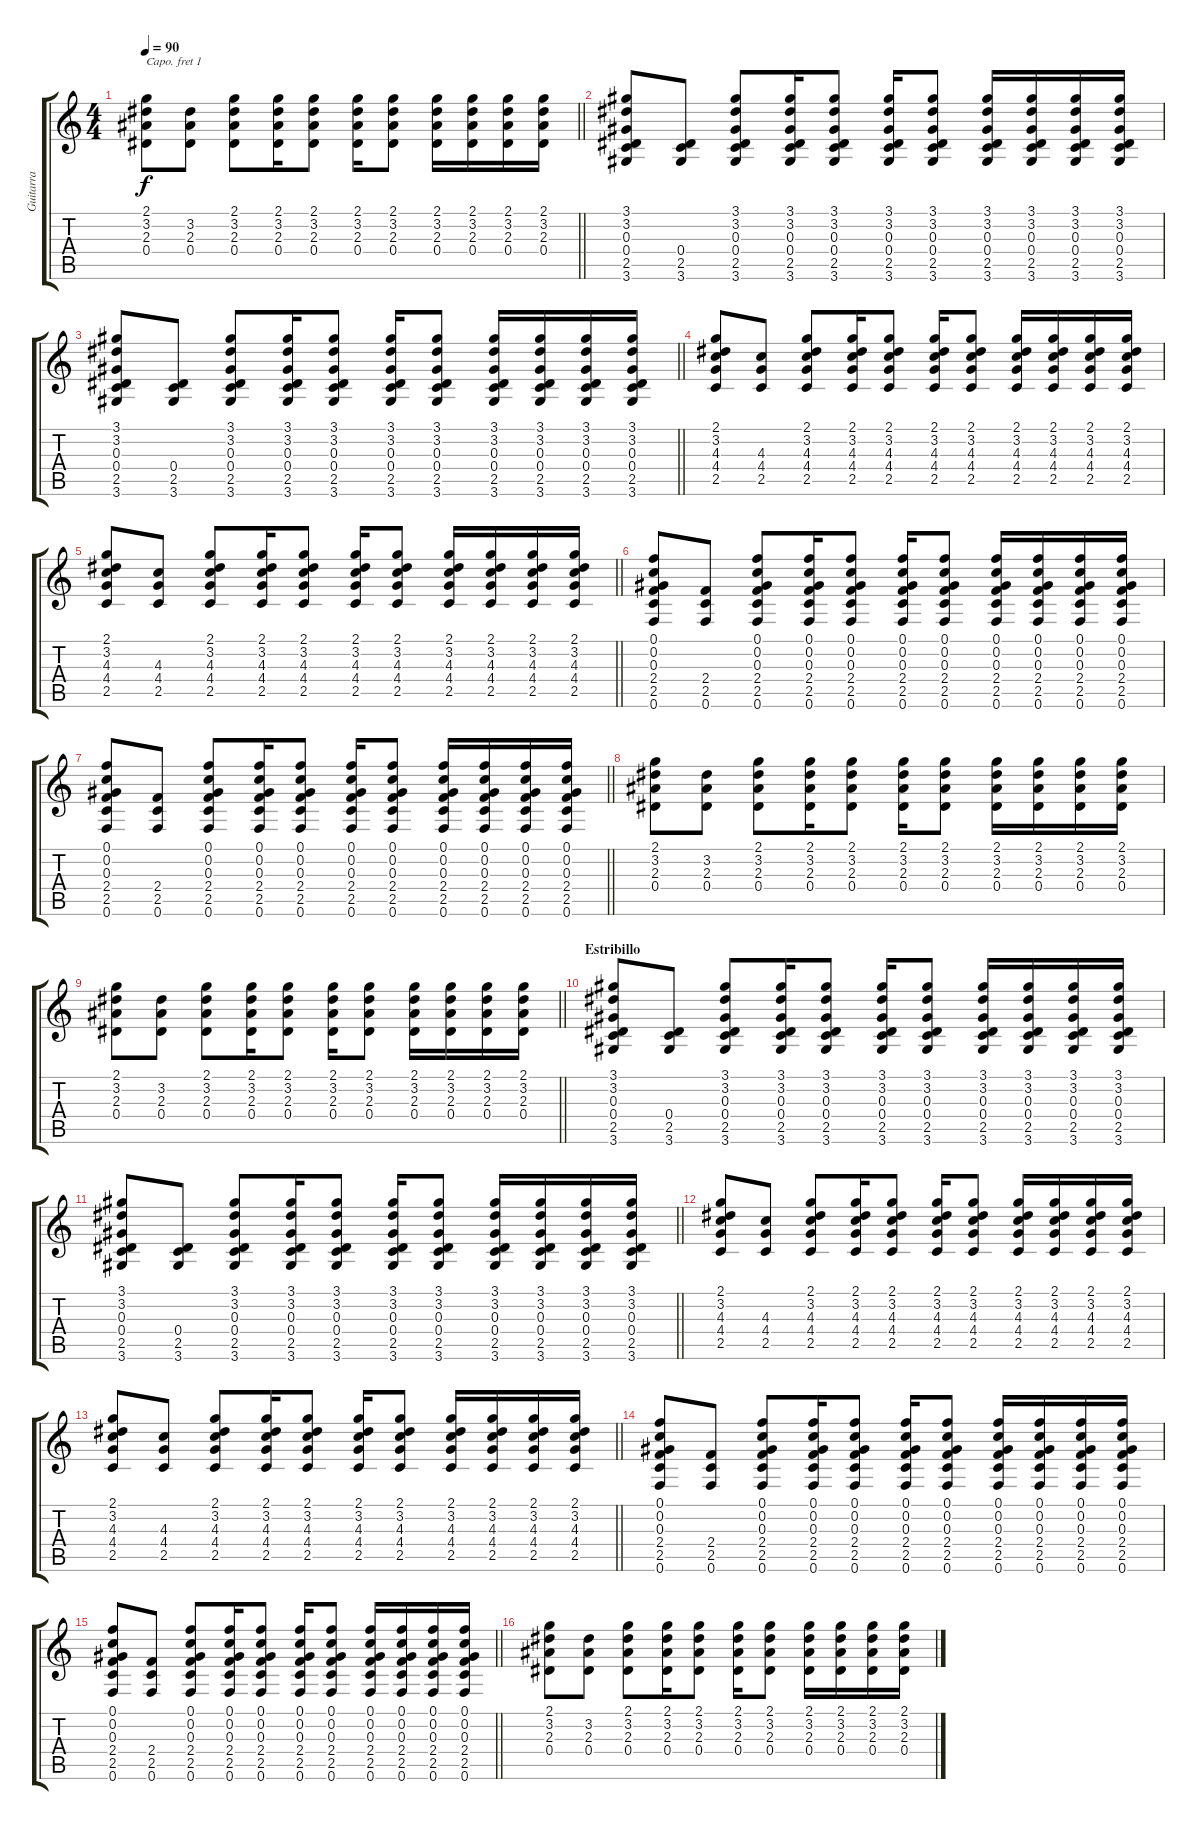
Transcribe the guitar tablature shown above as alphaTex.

\track ("Guitarra" "Guitarra") {instrument acousticguitarsteel}
\staff {score tabs}
\capo 1
\tuning (E4 B3 G3 D3 A2 E2) {hide}
\ts (4 4)
\tempo 90
\clef g2
\barLineRight lightlight
\ks c
(2.1 3.2 2.3 0.4).8{dy f} (3.2 2.3 0.4).8 (2.1 3.2 2.3 0.4).8 (2.1 3.2 2.3 0.4).16 (2.1 3.2 2.3 0.4).8 (2.1 3.2 2.3 0.4).16 (2.1 3.2 2.3 0.4).8 (2.1 3.2 2.3 0.4).16 (2.1 3.2 2.3 0.4).16 (2.1 3.2 2.3 0.4).16 (2.1 3.2 2.3 0.4).16 |
(3.1 3.2 0.3 0.4 2.5 3.6).8 (0.4 2.5 3.6).8 (3.1 3.2 0.3 0.4 2.5 3.6).8 (3.1 3.2 0.3 0.4 2.5 3.6).16 (3.1 3.2 0.3 0.4 2.5 3.6).8 (3.1 3.2 0.3 0.4 2.5 3.6).16 (3.1 3.2 0.3 0.4 2.5 3.6).8 (3.1 3.2 0.3 0.4 2.5 3.6).16 (3.1 3.2 0.3 0.4 2.5 3.6).16 (3.1 3.2 0.3 0.4 2.5 3.6).16 (3.1 3.2 0.3 0.4 2.5 3.6).16 |
\barLineRight lightlight
(3.1 3.2 0.3 0.4 2.5 3.6).8 (0.4 2.5 3.6).8 (3.1 3.2 0.3 0.4 2.5 3.6).8 (3.1 3.2 0.3 0.4 2.5 3.6).16 (3.1 3.2 0.3 0.4 2.5 3.6).8 (3.1 3.2 0.3 0.4 2.5 3.6).16 (3.1 3.2 0.3 0.4 2.5 3.6).8 (3.1 3.2 0.3 0.4 2.5 3.6).16 (3.1 3.2 0.3 0.4 2.5 3.6).16 (3.1 3.2 0.3 0.4 2.5 3.6).16 (3.1 3.2 0.3 0.4 2.5 3.6).16 |
(2.1 3.2 4.3 4.4 2.5).8 (4.3 4.4 2.5).8 (2.1 3.2 4.3 4.4 2.5).8 (2.1 3.2 4.3 4.4 2.5).16 (2.1 3.2 4.3 4.4 2.5).8 (2.1 3.2 4.3 4.4 2.5).16 (2.1 3.2 4.3 4.4 2.5).8 (2.1 3.2 4.3 4.4 2.5).16 (2.1 3.2 4.3 4.4 2.5).16 (2.1 3.2 4.3 4.4 2.5).16 (2.1 3.2 4.3 4.4 2.5).16 |
\barLineRight lightlight
(2.1 3.2 4.3 4.4 2.5).8 (4.3 4.4 2.5).8 (2.1 3.2 4.3 4.4 2.5).8 (2.1 3.2 4.3 4.4 2.5).16 (2.1 3.2 4.3 4.4 2.5).8 (2.1 3.2 4.3 4.4 2.5).16 (2.1 3.2 4.3 4.4 2.5).8 (2.1 3.2 4.3 4.4 2.5).16 (2.1 3.2 4.3 4.4 2.5).16 (2.1 3.2 4.3 4.4 2.5).16 (2.1 3.2 4.3 4.4 2.5).16 |
(0.1 0.2 0.3 2.4 2.5 0.6).8 (2.4 2.5 0.6).8 (0.1 0.2 0.3 2.4 2.5 0.6).8 (0.1 0.2 0.3 2.4 2.5 0.6).16 (0.1 0.2 0.3 2.4 2.5 0.6).8 (0.1 0.2 0.3 2.4 2.5 0.6).16 (0.1 0.2 0.3 2.4 2.5 0.6).8 (0.1 0.2 0.3 2.4 2.5 0.6).16 (0.1 0.2 0.3 2.4 2.5 0.6).16 (0.1 0.2 0.3 2.4 2.5 0.6).16 (0.1 0.2 0.3 2.4 2.5 0.6).16 |
\barLineRight lightlight
(0.1 0.2 0.3 2.4 2.5 0.6).8 (2.4 2.5 0.6).8 (0.1 0.2 0.3 2.4 2.5 0.6).8 (0.1 0.2 0.3 2.4 2.5 0.6).16 (0.1 0.2 0.3 2.4 2.5 0.6).8 (0.1 0.2 0.3 2.4 2.5 0.6).16 (0.1 0.2 0.3 2.4 2.5 0.6).8 (0.1 0.2 0.3 2.4 2.5 0.6).16 (0.1 0.2 0.3 2.4 2.5 0.6).16 (0.1 0.2 0.3 2.4 2.5 0.6).16 (0.1 0.2 0.3 2.4 2.5 0.6).16 |
(2.1 3.2 2.3 0.4).8 (3.2 2.3 0.4).8 (2.1 3.2 2.3 0.4).8 (2.1 3.2 2.3 0.4).16 (2.1 3.2 2.3 0.4).8 (2.1 3.2 2.3 0.4).16 (2.1 3.2 2.3 0.4).8 (2.1 3.2 2.3 0.4).16 (2.1 3.2 2.3 0.4).16 (2.1 3.2 2.3 0.4).16 (2.1 3.2 2.3 0.4).16 |
\barLineRight lightlight
(2.1 3.2 2.3 0.4).8 (3.2 2.3 0.4).8 (2.1 3.2 2.3 0.4).8 (2.1 3.2 2.3 0.4).16 (2.1 3.2 2.3 0.4).8 (2.1 3.2 2.3 0.4).16 (2.1 3.2 2.3 0.4).8 (2.1 3.2 2.3 0.4).16 (2.1 3.2 2.3 0.4).16 (2.1 3.2 2.3 0.4).16 (2.1 3.2 2.3 0.4).16 |
\section ("" "Estribillo")
(3.1 3.2 0.3 0.4 2.5 3.6).8 (0.4 2.5 3.6).8 (3.1 3.2 0.3 0.4 2.5 3.6).8 (3.1 3.2 0.3 0.4 2.5 3.6).16 (3.1 3.2 0.3 0.4 2.5 3.6).8 (3.1 3.2 0.3 0.4 2.5 3.6).16 (3.1 3.2 0.3 0.4 2.5 3.6).8 (3.1 3.2 0.3 0.4 2.5 3.6).16 (3.1 3.2 0.3 0.4 2.5 3.6).16 (3.1 3.2 0.3 0.4 2.5 3.6).16 (3.1 3.2 0.3 0.4 2.5 3.6).16 |
\barLineRight lightlight
(3.1 3.2 0.3 0.4 2.5 3.6).8 (0.4 2.5 3.6).8 (3.1 3.2 0.3 0.4 2.5 3.6).8 (3.1 3.2 0.3 0.4 2.5 3.6).16 (3.1 3.2 0.3 0.4 2.5 3.6).8 (3.1 3.2 0.3 0.4 2.5 3.6).16 (3.1 3.2 0.3 0.4 2.5 3.6).8 (3.1 3.2 0.3 0.4 2.5 3.6).16 (3.1 3.2 0.3 0.4 2.5 3.6).16 (3.1 3.2 0.3 0.4 2.5 3.6).16 (3.1 3.2 0.3 0.4 2.5 3.6).16 |
(2.1 3.2 4.3 4.4 2.5).8 (4.3 4.4 2.5).8 (2.1 3.2 4.3 4.4 2.5).8 (2.1 3.2 4.3 4.4 2.5).16 (2.1 3.2 4.3 4.4 2.5).8 (2.1 3.2 4.3 4.4 2.5).16 (2.1 3.2 4.3 4.4 2.5).8 (2.1 3.2 4.3 4.4 2.5).16 (2.1 3.2 4.3 4.4 2.5).16 (2.1 3.2 4.3 4.4 2.5).16 (2.1 3.2 4.3 4.4 2.5).16 |
\barLineRight lightlight
(2.1 3.2 4.3 4.4 2.5).8 (4.3 4.4 2.5).8 (2.1 3.2 4.3 4.4 2.5).8 (2.1 3.2 4.3 4.4 2.5).16 (2.1 3.2 4.3 4.4 2.5).8 (2.1 3.2 4.3 4.4 2.5).16 (2.1 3.2 4.3 4.4 2.5).8 (2.1 3.2 4.3 4.4 2.5).16 (2.1 3.2 4.3 4.4 2.5).16 (2.1 3.2 4.3 4.4 2.5).16 (2.1 3.2 4.3 4.4 2.5).16 |
(0.1 0.2 0.3 2.4 2.5 0.6).8 (2.4 2.5 0.6).8 (0.1 0.2 0.3 2.4 2.5 0.6).8 (0.1 0.2 0.3 2.4 2.5 0.6).16 (0.1 0.2 0.3 2.4 2.5 0.6).8 (0.1 0.2 0.3 2.4 2.5 0.6).16 (0.1 0.2 0.3 2.4 2.5 0.6).8 (0.1 0.2 0.3 2.4 2.5 0.6).16 (0.1 0.2 0.3 2.4 2.5 0.6).16 (0.1 0.2 0.3 2.4 2.5 0.6).16 (0.1 0.2 0.3 2.4 2.5 0.6).16 |
\barLineRight lightlight
(0.1 0.2 0.3 2.4 2.5 0.6).8 (2.4 2.5 0.6).8 (0.1 0.2 0.3 2.4 2.5 0.6).8 (0.1 0.2 0.3 2.4 2.5 0.6).16 (0.1 0.2 0.3 2.4 2.5 0.6).8 (0.1 0.2 0.3 2.4 2.5 0.6).16 (0.1 0.2 0.3 2.4 2.5 0.6).8 (0.1 0.2 0.3 2.4 2.5 0.6).16 (0.1 0.2 0.3 2.4 2.5 0.6).16 (0.1 0.2 0.3 2.4 2.5 0.6).16 (0.1 0.2 0.3 2.4 2.5 0.6).16 |
(2.1 3.2 2.3 0.4).8 (3.2 2.3 0.4).8 (2.1 3.2 2.3 0.4).8 (2.1 3.2 2.3 0.4).16 (2.1 3.2 2.3 0.4).8 (2.1 3.2 2.3 0.4).16 (2.1 3.2 2.3 0.4).8 (2.1 3.2 2.3 0.4).16 (2.1 3.2 2.3 0.4).16 (2.1 3.2 2.3 0.4).16 (2.1 3.2 2.3 0.4).16
